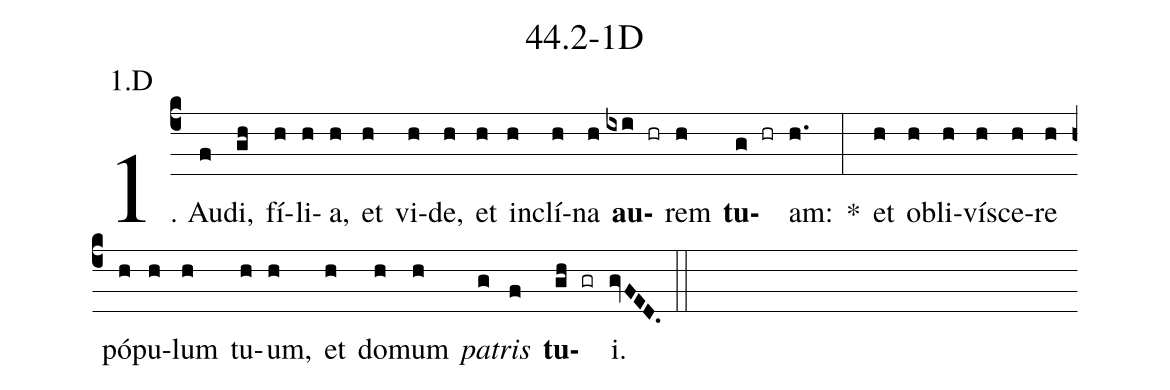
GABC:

name: 44.2-1D;
annotation: 1.D;
%%
(c4)1. Au(f)di,(gh) fí(h)li(h)a,(h) et(h) vi(h)de,(h) et(h) in(h)clí(h)na(h) <b>au</b>(ixi hr)rem(h) <b>tu</b>(g hr)am:(h.) *(:) et(h) ob(h)li(h)ví(h)sce(h)re(h) pó(h)pu(h)lum(h) tu(h)um,(h) et(h) do(h)mum(h) <i>pa</i>(g)<i>tris</i>(f) <b>tu</b>(gh gr)i.(gvFED.) (::)


%E(h) u(h) o(g) u(f) a(gh) e.(gvFED.) (::)
